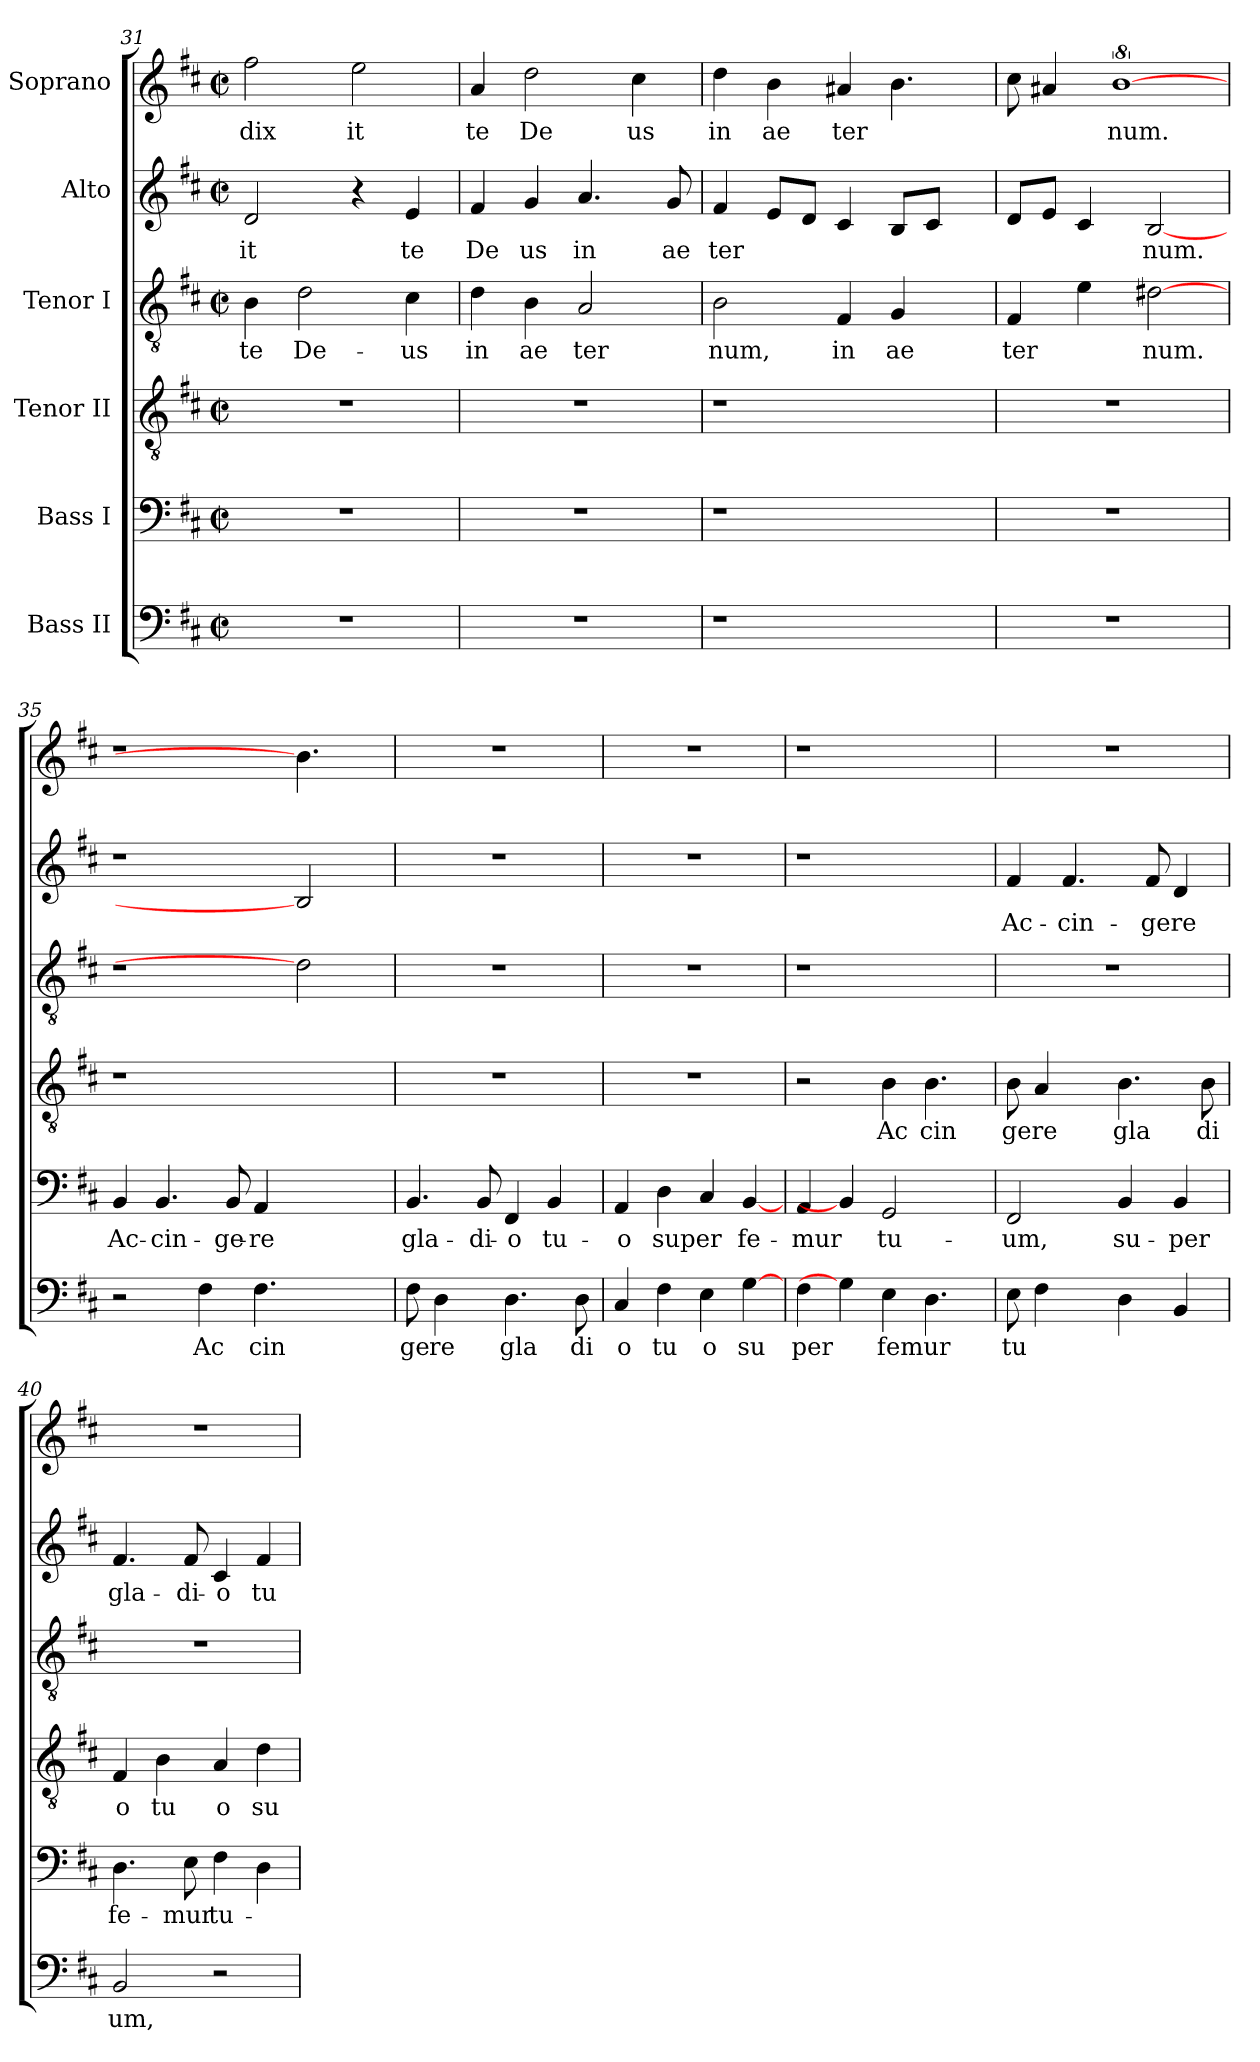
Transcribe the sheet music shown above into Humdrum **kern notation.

**kern	**text	**kern	**text	**kern	**text	**kern	**text	**kern	**text	**kern	**text
*part6	*part6	*part5	*part5	*part4	*part4	*part3	*part3	*part2	*part2	*part1	*part1
*staff6	*staff6	*staff5	*staff5	*staff4	*staff4	*staff3	*staff3	*staff2	*staff2	*staff1	*staff1
*I"Bass II	*	*I"Bass I	*	*I"Tenor II	*	*I"Tenor I	*	*I"Alto	*	*I"Soprano	*
*clefF4	*	*clefF4	*	*clefGv2	*	*clefGv2	*	*clefG2	*	*clefG2	*
*k[f#c#]	*	*k[f#c#]	*	*k[f#c#]	*	*k[f#c#]	*	*k[f#c#]	*	*k[f#c#]	*
*D:	*	*D:	*	*D:	*	*D:	*	*D:	*	*D:	*
*M2/2	*	*M2/2	*	*M2/2	*	*M2/2	*	*M2/2	*	*M2/2	*
*met(c|)	*	*met(c|)	*	*met(c|)	*	*met(c|)	*	*met(c|)	*	*met(c|)	*
=31	=31	=31	=31	=31	=31	=31	=31	=31	=31	=31	=31
!	!	!	!	!	!	!	!LO:LY:b:cj	!	!LO:LY:b:cj	!	!LO:LY:b:cj
1r	.	1r	.	1r	.	4B\	te	2d/	it	2ff#\	dix
!	!	!	!	!	!	!	!LO:LY:b:cj	!	!	!	!
.	.	.	.	.	.	2d\	De-	.	.	.	.
!	!	!	!	!	!	!	!	!	!	!	!LO:LY:b:cj
.	.	.	.	.	.	.	.	4r	.	2ee\	it
!	!	!	!	!	!	!	!LO:LY:b:cj	!	!LO:LY:b:cj	!	!
.	.	.	.	.	.	4c#\	-us	4e/	te	.	.
!!LO:LB:g=z
=32	=32	=32	=32	=32	=32	=32	=32	=32	=32	=32	=32
!	!	!	!	!	!	!	!LO:LY:b:cj	!	!LO:LY:b:cj	!	!LO:LY:b:cj
1r	.	1r	.	1r	.	4d\	in	4f#/	De	4a/	te
!	!	!	!	!	!	!	!LO:LY:b:cj	!	!LO:LY:b:cj	!	!LO:LY:b:cj
.	.	.	.	.	.	4B\	ae	4g/	us	2dd\	De
!	!	!	!	!	!	!	!LO:LY:b:cj	!	!LO:LY:b:cj	!	!
.	.	.	.	.	.	2A/	ter	4.a/	in	.	.
!	!	!	!	!	!	!	!	!	!	!	!LO:LY:b:cj
.	.	.	.	.	.	.	.	.	.	4cc#\	us
!	!	!	!	!	!	!	!	!	!LO:LY:b:cj	!	!
.	.	.	.	.	.	.	.	8g/	ae	.	.
=33	=33	=33	=33	=33	=33	=33	=33	=33	=33	=33	=33
!	!	!	!	!	!	!	!LO:LY:b:cj	!	!LO:LY:b	!	!LO:LY:b:cj
1r	.	1r	.	1r	.	2B\	num,	4f#/	ter	4dd\	in
!	!	!	!	!	!	!	!	!	!	!	!LO:LY:b:cj
.	.	.	.	.	.	.	.	8e/L	.	4b\	ae
.	.	.	.	.	.	.	.	8d/J	.	.	.
!	!	!	!	!	!	!	!LO:LY:b:cj	!	!	!	!LO:LY:b
.	.	.	.	.	.	4F#/	in	4c#/	.	4a#X/	ter
!	!	!	!	!	!	!	!LO:LY:b:cj	!	!	!	!
.	.	.	.	.	.	4G/	ae	8B/L	.	4.b\	.
.	.	.	.	.	.	.	.	8c#/J	.	.	.
8ryy	.	8ryy	.	8ryy	.	8ryy	.	8ryy	.	.	.
=34	=34	=34	=34	=34	=34	=34	=34	=34	=34	=34	=34
!	!	!	!	!	!	!	!LO:LY:b	!	!	!	!
1r	.	1r	.	1r	.	4F#/	ter	8d/L	.	8cc#\	.
.	.	.	.	.	.	.	.	8e/J	.	4a#X/	.
.	.	.	.	.	.	4e\	.	4c#/	.	.	.
!	!	!	!	!	!	!	!	!	!	!	!LO:LY:b:cj
.	.	.	.	.	.	.	.	.	.	[8%5b	num.
!	!	!	!	!	!	!	!LO:LY:b:cj	!	!LO:LY:b:cj	!	!
.	.	.	.	.	.	[2d#X	num.	[2B	num.	.	.
=35	=35	=35	=35	=35	=35	=35	=35	=35	=35	=35	=35
!	!	!	!LO:LY:b:cj	!	!	!	!	!	!	!	!
2r	.	4BB/	Ac-	1r	.	1r	.	1r	.	1r	.
!	!	!	!LO:LY:b:cj	!	!	!	!	!	!	!	!
.	.	4.BB/	-cin-	.	.	.	.	.	.	.	.
!	!LO:LY:b:cj	!	!	!	!	!	!	!	!	!	!
4F#\	Ac	.	.	.	.	.	.	.	.	.	.
!	!	!	!LO:LY:b:cj	!	!	!	!	!	!	!	!
.	.	8BB/	-ge-	.	.	.	.	.	.	.	.
!	!LO:LY:b:cj	!	!LO:LY:b:cj	!	!	!	!	!	!	!	!
4.F#\	cin	4AA/	-re	.	.	.	.	.	.	.	.
.	.	2ryy	.	2ryy	.	2d#]	.	2B]	.	4.b]	.
4.ryy	.	.	.	.	.	.	.	.	.	.	.
.	.	.	.	.	.	.	.	.	.	8ryy	.
=36	=36	=36	=36	=36	=36	=36	=36	=36	=36	=36	=36
!	!LO:LY:b:cj	!	!LO:LY:b:cj	!	!	!	!	!	!	!	!
8F#\	ge	4.BB/	gla-	1r	.	1r	.	1r	.	1r	.
!	!LO:LY:b:cj	!	!	!	!	!	!	!	!	!	!
4D\	re	.	.	.	.	.	.	.	.	.	.
!	!	!	!LO:LY:b:cj	!	!	!	!	!	!	!	!
8ryy	.	8BB/	-di-	.	.	.	.	.	.	.	.
!	!LO:LY:b:cj	!	!LO:LY:b:cj	!	!	!	!	!	!	!	!
4.D\	gla	4FF#/	-o	.	.	.	.	.	.	.	.
!	!	!	!LO:LY:b:cj	!	!	!	!	!	!	!	!
.	.	4BB/	tu-	.	.	.	.	.	.	.	.
!	!LO:LY:b:cj	!	!	!	!	!	!	!	!	!	!
8D\	di	.	.	.	.	.	.	.	.	.	.
!!LO:PB:g=z
=37	=37	=37	=37	=37	=37	=37	=37	=37	=37	=37	=37
!	!LO:LY:b:cj	!	!LO:LY:b:cj	!LO:N:vis=1	!	!LO:N:vis=1	!	!LO:N:vis=1	!	!LO:N:vis=1	!
4C#/	o	4AA/	-o	1r	.	1r	.	1r	.	1r	.
!	!LO:LY:b:cj	!	!LO:LY:b	!	!	!	!	!	!	!	!
4F#\	tu	4D\	super	.	.	.	.	.	.	.	.
!	!LO:LY:b:cj	!	!	!	!	!	!	!	!	!	!
4E\	o	4C#/	.	.	.	.	.	.	.	.	.
!	!LO:LY:b:cj	!	!LO:LY:b:cj	!	!	!	!	!	!	!	!
[4G\	su	[4BB/	fe-	.	.	.	.	.	.	.	.
=38	=38	=38	=38	=38	=38	=38	=38	=38	=38	=38	=38
!	!LO:LY:b:cj	!	!LO:LY:b:cj	!	!	!	!	!	!	!	!
4F#\	per	4AA/	-mur	2r	.	1r	.	1r	.	1r	.
4G\]	.	4BB/]	.	.	.	.	.	.	.	.	.
!	!LO:LY:b	!	!LO:LY:b:cj	!	!LO:LY:b:cj	!	!	!	!	!	!
4E\	femur	2GG/	tu-	4B\	Ac	.	.	.	.	.	.
!	!	!	!	!	!LO:LY:b:cj	!	!	!	!	!	!
4.D\	.	.	.	4.B\	cin	.	.	.	.	.	.
.	.	8ryy	.	.	.	8ryy	.	8ryy	.	8ryy	.
=39	=39	=39	=39	=39	=39	=39	=39	=39	=39	=39	=39
!	!LO:LY:b:cj	!	!LO:LY:b:cj	!	!LO:LY:b:cj	!	!	!	!LO:LY:b:cj	!	!
8E\	tu	2FF#/	-um,	8B\	gere	1r	.	4f#/	Ac-	1r	.
4F#\	.	.	.	4A/	.	.	.	.	.	.	.
!	!	!	!	!	!	!	!	!	!LO:LY:b:cj	!	!
.	.	.	.	.	.	.	.	4.f#/	-cin-	.	.
8ryy	.	.	.	8ryy	.	.	.	.	.	.	.
!	!	!	!LO:LY:b:cj	!	!LO:LY:b:cj	!	!	!	!	!	!
4D\	.	4BB/	su-	4.B\	gla	.	.	.	.	.	.
!	!	!	!	!	!	!	!	!	!LO:LY:b:cj	!	!
.	.	.	.	.	.	.	.	8f#/	-gere	.	.
!	!	!	!LO:LY:b:cj	!	!	!	!	!	!	!	!
4BB/	.	4BB/	-per	.	.	.	.	4d/	.	.	.
!	!	!	!	!	!LO:LY:b:cj	!	!	!	!	!	!
.	.	.	.	8B\	di	.	.	.	.	.	.
=40	=40	=40	=40	=40	=40	=40	=40	=40	=40	=40	=40
!	!LO:LY:b:cj	!	!LO:LY:b:cj	!	!LO:LY:b:cj	!	!	!	!LO:LY:b:cj	!	!
2BB/	um,	4.D\	fe-	4F#/	o	1r	.	4.f#/	gla-	1r	.
!	!	!	!	!	!LO:LY:b:cj	!	!	!	!	!	!
.	.	.	.	4B\	tu	.	.	.	.	.	.
!	!	!	!LO:LY:b:cj	!	!	!	!	!	!LO:LY:b:cj	!	!
.	.	8E\	-mur	.	.	.	.	8f#/	-di-	.	.
!	!	!	!LO:LY:b:cj	!	!LO:LY:b:cj	!	!	!	!LO:LY:b:cj	!	!
2r	.	4F#\	tu-	4A/	o	.	.	4c#/	-o	.	.
!	!	!	!	!	!LO:LY:b:cj	!	!	!	!LO:LY:b:cj	!	!
.	.	4D\	.	4d\	su	.	.	4f#/	tu-	.	.
=	=	=	=	=	=	=	=	=	=	=	=
*-	*-	*-	*-	*-	*-	*-	*-	*-	*-	*-	*-
